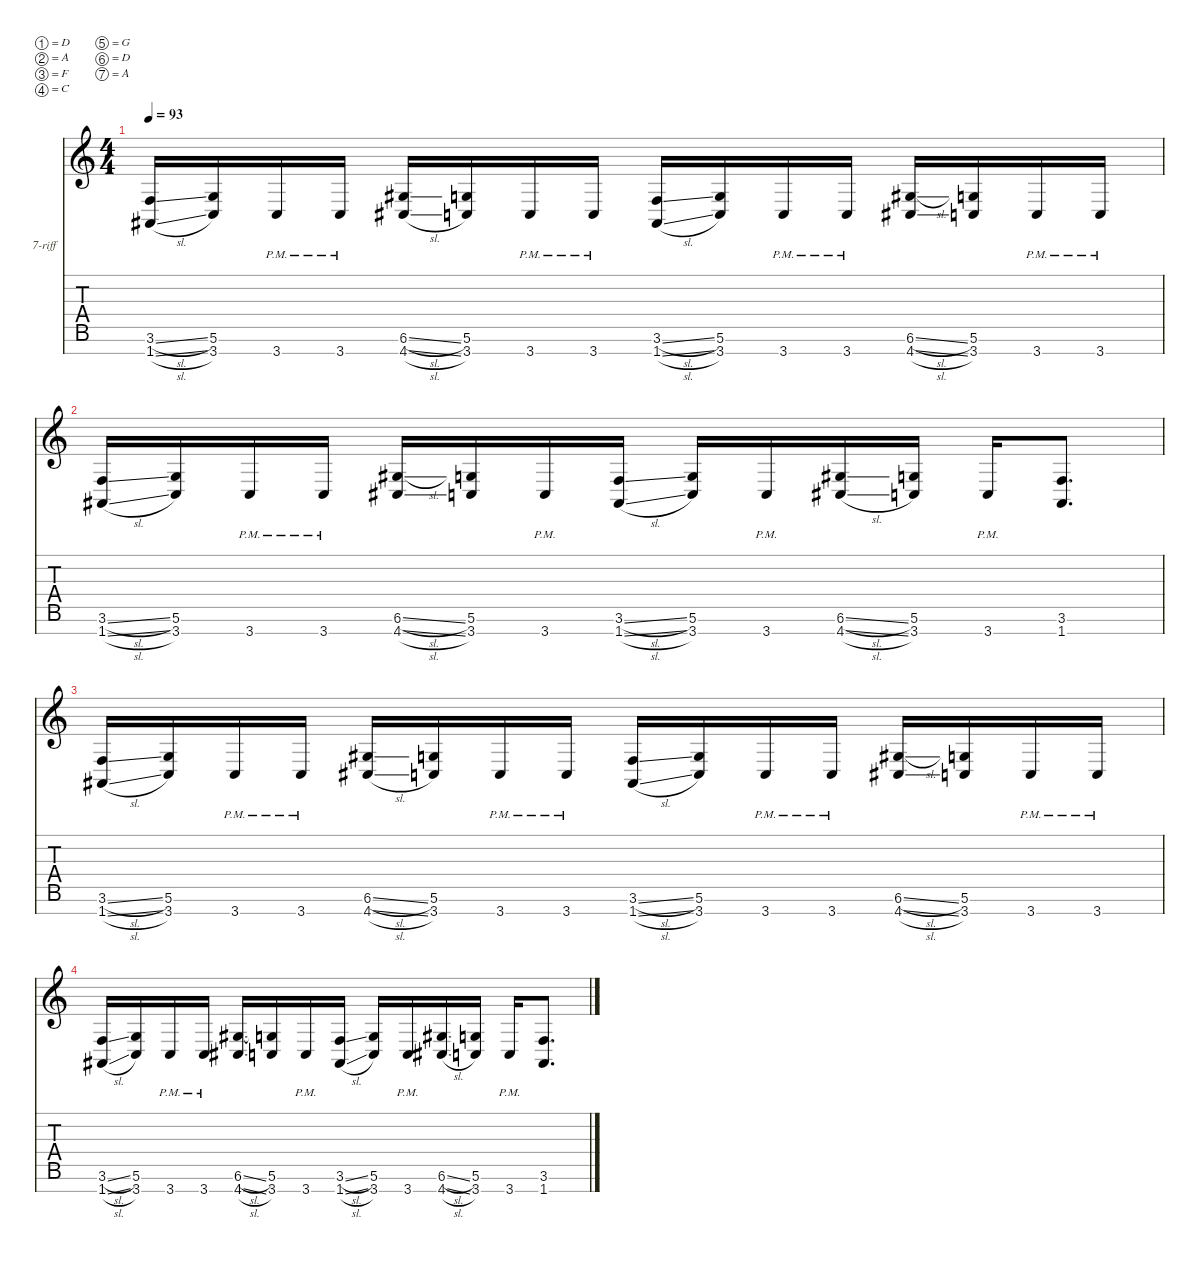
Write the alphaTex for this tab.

\defaultSystemsLayout 4
\hideDynamics
\bracketExtendMode nobrackets
\firstSystemTrackNameOrientation horizontal
\otherSystemsTrackNameOrientation horizontal
\track ("Guitar - Rhytm" "7-riff") {defaultSystemsLayout 4 instrument distortionguitar}
\staff {score tabs}
\tuning (D4 A3 F3 C3 G2 D2 A1)
\ts (4 4)
\scale
0.969568
\tempo 93
\accidentals auto
\clef g2
\ottava regular
\simile none
\scale
1.08687
\ks c
(3.6{sl} 1.7{sl acc #}).16{dy f beam Up} (5.6 3.7).16{beam Up} 3.7{pm}.16{beam Up} 3.7{pm}.16{beam Up} (6.6{sl acc #} 4.7{sl acc #}).16{beam Up} (5.6 3.7).16{beam Up} 3.7{pm}.16{beam Up} 3.7{pm}.16{beam Up} (3.6{sl} 1.7{sl acc #}).16{beam Up} (5.6 3.7).16{beam Up} 3.7{pm}.16{beam Up} 3.7{pm}.16{beam Up} (4.7{sl acc #} 6.6{sl acc #}).16{beam Up} (3.7 5.6).16{beam Up} 3.7{pm}.16{beam Up} 3.7{pm}.16{beam Up} |
\scale
1.03043
\scale
0.965147 (3.6{sl} 1.7{sl acc #}).16{beam Up} (5.6 3.7).16{beam Up} 3.7{pm}.16{beam Up} 3.7{pm}.16{beam Up} (4.7{sl acc #} 6.6{sl acc #}).16{beam Up} (3.7 5.6).16{beam Up} 3.7{pm}.16{beam Up} (3.6{sl} 1.7{sl acc #}).16{beam Up} (5.6 3.7).16{beam Up} 3.7{pm}.16{beam Up} (6.6{sl acc #} 4.7{sl acc #}).16{beam Up} (5.6 3.7).16{beam Up} 3.7{pm}.16{beam Up} (3.6 1.7{acc #}).8{d beam Up} |
\scale
0.969568
\scale
0.965147 (3.6{sl} 1.7{sl acc #}).16{beam Up} (5.6 3.7).16{beam Up} 3.7{pm}.16{beam Up} 3.7{pm}.16{beam Up} (6.6{sl acc #} 4.7{sl acc #}).16{beam Up} (5.6 3.7).16{beam Up} 3.7{pm}.16{beam Up} 3.7{pm}.16{beam Up} (3.6{sl} 1.7{sl acc #}).16{beam Up} (5.6 3.7).16{beam Up} 3.7{pm}.16{beam Up} 3.7{pm}.16{beam Up} (4.7{sl acc #} 6.6{sl acc #}).16{beam Up} (3.7 5.6).16{beam Up} 3.7{pm}.16{beam Up} 3.7{pm}.16{beam Up} |
\scale
1.03043
\scale
0.982832 (3.6{sl} 1.7{sl acc #}).16{beam Up} (5.6 3.7).16{beam Up} 3.7{pm}.16{beam Up} 3.7{pm}.16{beam Up} (4.7{sl acc #} 6.6{sl acc #}).16{beam Up} (3.7 5.6).16{beam Up} 3.7{pm}.16{beam Up} (3.6{sl} 1.7{sl acc #}).16{beam Up} (5.6 3.7).16{beam Up} 3.7{pm}.16{beam Up} (6.6{sl acc #} 4.7{sl acc #}).16{beam Up} (5.6 3.7).16{beam Up} 3.7{pm}.16{beam Up} (3.6 1.7{acc #}).8{d beam Up}
